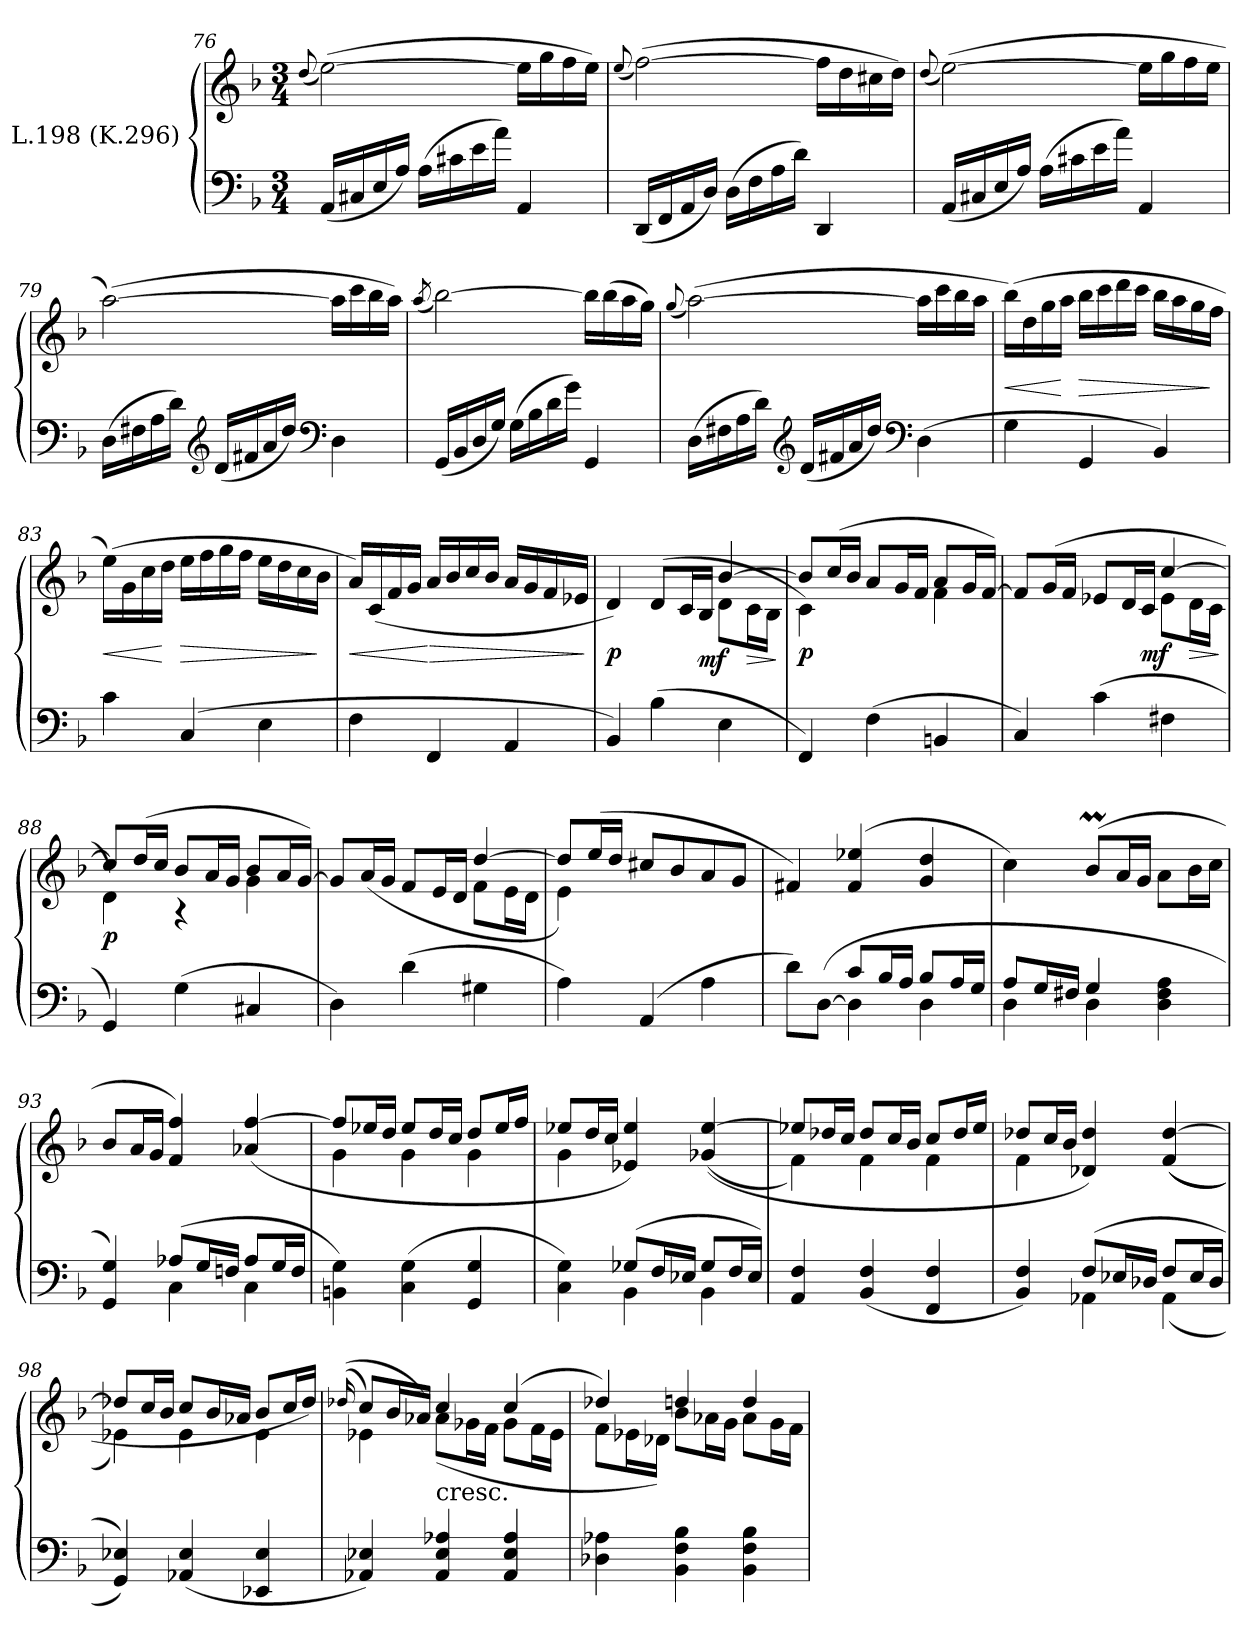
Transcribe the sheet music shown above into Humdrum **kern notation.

**kern	**kern	**dynam
*part1	*part1	*part1
*staff2	*staff1	*staff1/2
*I"L.198 (K.296)	*	*
*clefF4	*clefG2	*
*k[b-]	*k[b-]	*
*M3/4	*M3/4	*
=76	=76	=76
.	(8qqdd	.
(16AA/LL	([2ee)	.
16C#X/	.	.
16E/	.	.
16A/JJ)	.	.
(16ALL	.	.
16c#X	.	.
16e	.	.
16aJJ)	.	.
4AA	16eeLL]	.
.	16gg	.
.	16ff	.
.	16eeJJ)	.
=77	=77	=77
.	(8qqee	.
(16DDLL	([2ff)	.
16FF	.	.
16AA	.	.
16DJJ)	.	.
(16DLL	.	.
16F	.	.
16A	.	.
16dJJ)	.	.
4DD	16ffLL]	.
.	16dd	.
.	16cc#X	.
.	16ddJJ)	.
!!LO:LB:g=z
=78	=78	=78
.	(8qqdd	.
(16AA/LL	([2ee)	.
16C#X/	.	.
16E/	.	.
16A/JJ)	.	.
(16ALL	.	.
16c#X	.	.
16e	.	.
16aJJ)	.	.
4AA	16eeLL]	.
.	16gg	.
.	16ff	.
.	16eeJJ	.
=79	=79	=79
(16DLL	([2aa)	.
16F#X	.	.
16A	.	.
16dJJ)	.	.
*clefG2	*	*
(16dLL	.	.
16f#X	.	.
16a	.	.
16ddJJ)	.	.
*clefF4	*	*
4D	16aaLL]	.
.	16ccc	.
.	16bb-	.
.	16aaJJ)	.
=80	=80	=80
.	(8qaa	.
(16GGLL	[2bb-)	.
16BB-	.	.
16D	.	.
16GJJ)	.	.
(16GLL	.	.
16B-	.	.
16d	.	.
16gJJ)	.	.
4GG	16bb-LL]	.
.	(16bb-	.
.	16aa	.
.	16ggJJ)	.
!!LO:LB:g=z
=81	=81	=81
.	(8qqgg	.
(16DLL	([2aa)	.
16F#X	.	.
16A	.	.
16dJJ)	.	.
*clefG2	*	*
(16dLL	.	.
16f#X	.	.
16a	.	.
16ddJJ)	.	.
*clefF4	*	*
(4D	16aaLL]	.
.	16ccc	.
.	16bb-	.
.	16aaJJ	.
=82	=82	=82
4G	(16bb-LL)	<
.	16dd	.
.	16gg	.
.	16aaJJ	[
4GG	16bb-LL	>
.	16ccc	.
.	16ddd	.
.	16cccJJ	.
4BB-)	16bb-LL	.
.	16aa	.
.	16gg	.
.	16ffJJ	]
=83	=83	=83
4c	(16eeLL)	<
.	16g	.
.	16cc	.
.	16ddJJ	[
(<4C	16eeLL	>
.	16ff	.
.	16gg	.
.	16ffJJ	.
4E	16eeLL	.
.	16dd	.
.	16cc	.
.	16b-JJ	]
!!LO:LB:g=z
=84	=84	=84
4F	16aLL)	<
.	(<16c	.
.	16f	.
.	16gJJ	.
4FF	16a/LL	[ >
.	16b-/	.
.	16cc/	.
.	16b-/JJ	.
4AA	16aLL	.
.	16g	.
.	16f	.
.	16e-XJJ	.
.	.	]
=85	=85	=85
*	*^	*
4BB-)	4ryy	4d)	p
(4B-	4ryy	(<8dL	.
.	.	16cL	.
.	.	16B-JJ	mf
4E	[4b-	8dL	.
.	.	16cL	>
.	.	16B-JJ	.
*	*v	*v	*
.	.	]
=86	=86	=86
*	*^	*
4FF)	8b-L]	4c)	p
.	(16ccL	.	.
.	16b-JJ	.	.
(<4F	8aL	4ryy	.
.	16gL	.	.
.	16fJJ	.	.
4BBn	8aL	4f	.
.	16gL	.	.
.	[16fJJ)	.	.
!!LO:LB:g=z	!!
=87	=87	=87	=87
4C)	4ryy	8fL]	.
.	.	(16gL	.
.	.	16fJJ	.
(4c	4ryy	8e-XL	.
.	.	16dL	.
.	.	16cJJ	mf
4F#X	[4cc	8e-L	.
.	.	16dL	>
.	.	16cJJ	.
*	*v	*v	*
.	.	]
=88	=88	=88
*	*^	*
4GG)	8ccL]	4d)	p
.	(16ddL	.	.
.	16ccJJ	.	.
(<4G	8b-L	4r	.
.	16aL	.	.
.	16gJJ	.	.
4C#X	8b-L	4g	.
.	16aL	.	.
.	[16gJJ)	.	.
=89	=89	=89	=89
4D)	8gL]	4ryy	.
.	(16aL	.	.
.	16gJJ	.	.
(4d	8fL	4ryy	.
.	16eL	.	.
.	16dJJ	.	.
4G#X	[4dd	8fL	.
.	.	16eL	.
.	.	16dJJ	.
!!LO:LB:g=z	!!
=90	=90	=90	=90
4A)	8ddL]	4e)	.
.	(16eeL	.	.
.	16ddJJ	.	.
(4AA	8cc#XL	4ryy	.
.	8b-	.	.
4A	8a	4ryy	.
.	8gJ	.	.
*	*v	*v	*
=91	=91	=91
*^	*	*
4ryy	8dL)	4f#X)	.
.	([8DJ	.	.
8cL	4D]	(4f#/ 4ee-X/	.
16B-L	.	.	.
16AJJ	.	.	.
8B-L	4D	4g/ 4dd/	.
16AL	.	.	.
16GJJ	.	.	.
=92	=92	=92	=92
8AL	4D	4cc)	.
16GL	.	.	.
16F#XJJ	.	.	.
4G	4D	(<8b-ML	.
.	.	16aL	.
.	.	16gJJ	.
4ryy	4D 4F# 4A	8aL	.
.	.	16b-L	.
.	.	16ccJJ	.
!!LO:LB:g=z
=93	=93	=93	=93
4GG 4G)	4ryy	8b-L	.
.	.	16aL	.
.	.	16gJJ	.
(8A-XL	4C	4f/ 4ff/)	.
16GL	.	.	.
16FnJJ	.	.	.
8A-L	4C	(>4a-X/ [4ff/	.
16GL	.	.	.
16FJJ	.	.	.
*v	*v	*	*
=94	=94	=94
*	*^	*
4BBn 4G)	8ffL]	4g	.
.	16ee-XL	.	.
.	16ddJJ	.	.
(4C 4G	8ee-L	4g	.
.	16ddL	.	.
.	16ccJJ	.	.
4GG 4G	8ddL	4g	.
.	16ee-L	.	.
.	16ffJJ	.	.
=95	=95	=95	=95
*^	*	*	*
4ryy	4C 4G)	8ee-XL	4g	.
.	.	16ddL	.	.
.	.	16ccJJ	.	.
(8G-XL	4BB-	4e-X 4ee-)	4ryy	.
16FL	.	.	.	.
16E-XJJ	.	.	.	.
8G-L	4BB-	(<(>4g-X/ [4ee-/	4ryy	.
16FL	.	.	.	.
16E-JJ)	.	.	.	.
*v	*v	*	*	*
!!LO:LB:g=z	!!
=96	=96	=96	=96
4AA 4F	8ee-XL]	4f)	.
.	16dd-XL	.	.
.	16ccJJ	.	.
(4BB-/ 4F/	8dd-L	4f	.
.	16ccL	.	.
.	16b-JJ	.	.
4FF 4F	8ccL	4f	.
.	16dd-L	.	.
.	16ee-JJ	.	.
=97	=97	=97	=97
*^	*	*	*
4BB-/ 4F/)	4ryy	8dd-XL	4f	.
.	.	16ccL	.	.
.	.	16b-JJ	.	.
(8FL	4AA-X	4d-X 4dd-)	4ryy	.
16E-XL	.	.	.	.
16D-XJJ	.	.	.	.
8FL	(4AA-	(>(<4f [4dd-	4ryy	.
16E-L	.	.	.	.
16D-JJ	.	.	.	.
*v	*v	*	*	*
=98	=98	=98	=98
4GG 4E-X))	8dd-XL]	4e-X)	.
.	16ccL	.	.
.	16b-JJ	.	.
(4AA-X 4E-	8ccL	4e-	.
.	16b-L	.	.
.	16a-XJJ	.	.
4EE-X 4E-	8b-L	4e-	.
.	16ccL	.	.
.	16dd-JJ)	.	.
!!LO:LB:g=z	!!
=99	=99	=99	=99
.	((>16qqdd-X	.	.
4AA-X 4E-X)	8ccL)	4e-X	.
.	16b-L	.	.
.	16a-XJJ)	.	.
!	!LO:TX:c:t=cresc.	!	!
4AA-/ 4E-/ 4A-X/	4cc	(8a-L	.
.	.	16g-XL	.
.	.	16fJJ	.
4AA-/ 4E-/ 4A-/	(4cc	8g-L	.
.	.	16fL	.
.	.	16e-JJ	.
=100	=100	=100	=100
4D-X 4A-X	4dd-X)	8fL	.
.	.	16e-XL	.
.	.	16d-XJJ)	.
4BB- 4F 4B-	4ddn	8b-L	.
.	.	16a-XL	.
.	.	16gJJ	.
4BB- 4F 4B-	4dd	8a-L	.
.	.	16gL	.
.	.	16fJJ	.
*	*v	*v	*
=	=	=
*-	*-	*-
